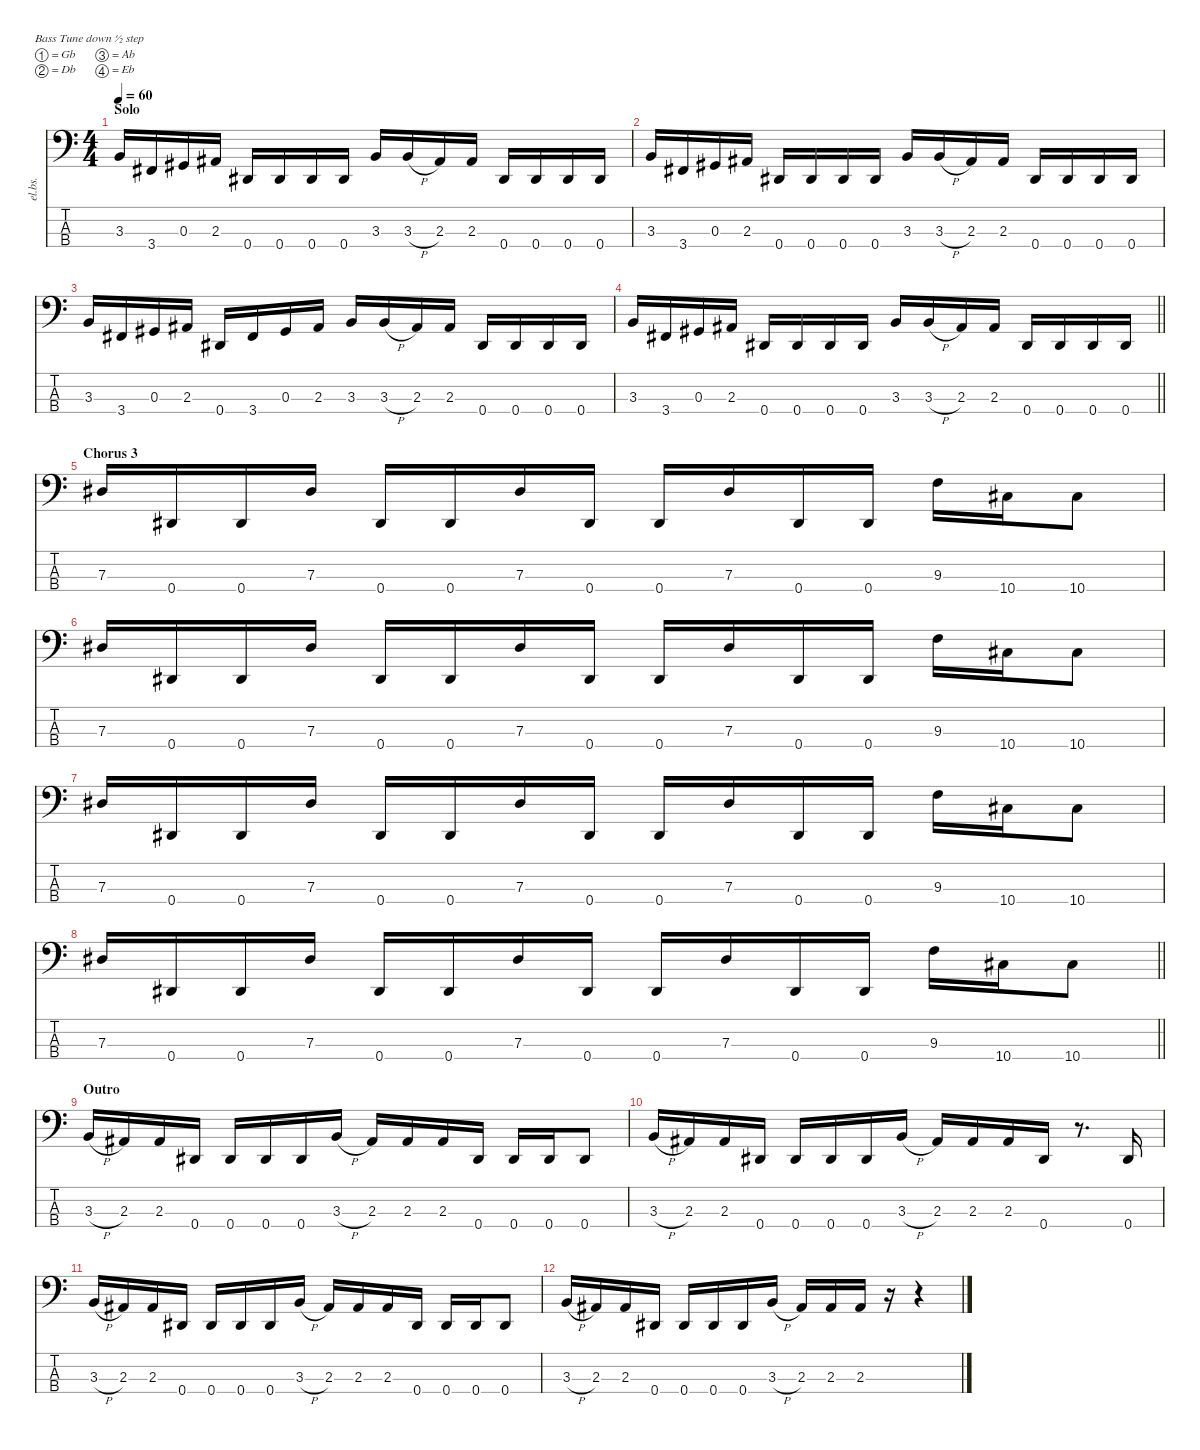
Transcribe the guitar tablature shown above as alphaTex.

\defaultSystemsLayout 4
\hideDynamics
\bracketExtendMode nobrackets
\otherSystemsTrackNameOrientation horizontal
\track ("Bass" "el.bs.") {defaultSystemsLayout 4 instrument electricbassfinger}
\staff {score tabs}
\tuning (Gb2 Db2 Ab1 Eb1)
\ts (4 4)
\section ("" "Solo")
\tempo 60
\clef f4
\ks c
3.3.16{dy f beam Up} 3.4{acc #}.16{beam Up} 0.3{acc #}.16{beam Up} 2.3{acc #}.16{beam Up} 0.4{acc #}.16{beam Up} 0.4{acc #}.16{beam Up} 0.4{acc #}.16{beam Up} 0.4{acc #}.16{beam Up} 3.3.16{beam Up} 3.3{h}.16{beam Up} 2.3{acc #}.16{beam Up} 2.3{acc #}.16{beam Up} 0.4{acc #}.16{beam Up} 0.4{acc #}.16{beam Up} 0.4{acc #}.16{beam Up} 0.4{acc #}.16{beam Up} |
3.3.16{beam Up} 3.4{acc #}.16{beam Up} 0.3{acc #}.16{beam Up} 2.3{acc #}.16{beam Up} 0.4{acc #}.16{beam Up} 0.4{acc #}.16{beam Up} 0.4{acc #}.16{beam Up} 0.4{acc #}.16{beam Up} 3.3.16{beam Up} 3.3{h}.16{beam Up} 2.3{acc #}.16{beam Up} 2.3{acc #}.16{beam Up} 0.4{acc #}.16{beam Up} 0.4{acc #}.16{beam Up} 0.4{acc #}.16{beam Up} 0.4{acc #}.16{beam Up} |
3.3.16{beam Up} 3.4{acc #}.16{beam Up} 0.3{acc #}.16{beam Up} 2.3{acc #}.16{beam Up} 0.4{acc #}.16{beam Up} 3.4{acc #}.16{beam Up} 0.3{acc #}.16{beam Up} 2.3{acc #}.16{beam Up} 3.3.16{beam Up} 3.3{h}.16{beam Up} 2.3{acc #}.16{beam Up} 2.3{acc #}.16{beam Up} 0.4{acc #}.16{beam Up} 0.4{acc #}.16{beam Up} 0.4{acc #}.16{beam Up} 0.4{acc #}.16{beam Up} |
\barLineRight lightlight
3.3.16{beam Up} 3.4{acc #}.16{beam Up} 0.3{acc #}.16{beam Up} 2.3{acc #}.16{beam Up} 0.4{acc #}.16{beam Up} 0.4{acc #}.16{beam Up} 0.4{acc #}.16{beam Up} 0.4{acc #}.16{beam Up} 3.3.16{beam Up} 3.3{h}.16{beam Up} 2.3{acc #}.16{beam Up} 2.3{acc #}.16{beam Up} 0.4{acc #}.16{beam Up} 0.4{acc #}.16{beam Up} 0.4{acc #}.16{beam Up} 0.4{acc #}.16{beam Up} |
\section ("" "Chorus 3")
7.3{acc #}.16{beam Up} 0.4{acc #}.16{beam Up} 0.4{acc #}.16{beam Up} 7.3{acc #}.16{beam Up} 0.4{acc #}.16{beam Up} 0.4{acc #}.16{beam Up} 7.3{acc #}.16{beam Up} 0.4{acc #}.16{beam Up} 0.4{acc #}.16{beam Up} 7.3{acc #}.16{beam Up} 0.4{acc #}.16{beam Up} 0.4{acc #}.16{beam Up} 9.3.16{beam Down} 10.4{acc #}.16{beam Down} 10.4{acc #}.8{beam Down} |
7.3{acc #}.16{beam Up} 0.4{acc #}.16{beam Up} 0.4{acc #}.16{beam Up} 7.3{acc #}.16{beam Up} 0.4{acc #}.16{beam Up} 0.4{acc #}.16{beam Up} 7.3{acc #}.16{beam Up} 0.4{acc #}.16{beam Up} 0.4{acc #}.16{beam Up} 7.3{acc #}.16{beam Up} 0.4{acc #}.16{beam Up} 0.4{acc #}.16{beam Up} 9.3.16{beam Down} 10.4{acc #}.16{beam Down} 10.4{acc #}.8{beam Down} |
7.3{acc #}.16{beam Up} 0.4{acc #}.16{beam Up} 0.4{acc #}.16{beam Up} 7.3{acc #}.16{beam Up} 0.4{acc #}.16{beam Up} 0.4{acc #}.16{beam Up} 7.3{acc #}.16{beam Up} 0.4{acc #}.16{beam Up} 0.4{acc #}.16{beam Up} 7.3{acc #}.16{beam Up} 0.4{acc #}.16{beam Up} 0.4{acc #}.16{beam Up} 9.3.16{beam Down} 10.4{acc #}.16{beam Down} 10.4{acc #}.8{beam Down} |
\barLineRight lightlight
7.3{acc #}.16{beam Up} 0.4{acc #}.16{beam Up} 0.4{acc #}.16{beam Up} 7.3{acc #}.16{beam Up} 0.4{acc #}.16{beam Up} 0.4{acc #}.16{beam Up} 7.3{acc #}.16{beam Up} 0.4{acc #}.16{beam Up} 0.4{acc #}.16{beam Up} 7.3{acc #}.16{beam Up} 0.4{acc #}.16{beam Up} 0.4{acc #}.16{beam Up} 9.3.16{beam Down} 10.4{acc #}.16{beam Down} 10.4{acc #}.8{beam Down} |
\section ("" "Outro")
3.3{h}.16{beam Up} 2.3{acc #}.16{beam Up} 2.3{acc #}.16{beam Up} 0.4{acc #}.16{beam Up} 0.4{acc #}.16{beam Up} 0.4{acc #}.16{beam Up} 0.4{acc #}.16{beam Up} 3.3{h}.16{beam Up} 2.3{acc #}.16{beam Up} 2.3{acc #}.16{beam Up} 2.3{acc #}.16{beam Up} 0.4{acc #}.16{beam Up} 0.4{acc #}.16{beam Up} 0.4{acc #}.16{beam Up} 0.4{acc #}.8{beam Up} |
3.3{h}.16{beam Up} 2.3{acc #}.16{beam Up} 2.3{acc #}.16{beam Up} 0.4{acc #}.16{beam Up} 0.4{acc #}.16{beam Up} 0.4{acc #}.16{beam Up} 0.4{acc #}.16{beam Up} 3.3{h}.16{beam Up} 2.3{acc #}.16{beam Up} 2.3{acc #}.16{beam Up} 2.3{acc #}.16{beam Up} 0.4{acc #}.16{beam Up} r.8{d beam Up} 0.4{acc #}.16{beam Up} |
3.3{h}.16{beam Up} 2.3{acc #}.16{beam Up} 2.3{acc #}.16{beam Up} 0.4{acc #}.16{beam Up} 0.4{acc #}.16{beam Up} 0.4{acc #}.16{beam Up} 0.4{acc #}.16{beam Up} 3.3{h}.16{beam Up} 2.3{acc #}.16{beam Up} 2.3{acc #}.16{beam Up} 2.3{acc #}.16{beam Up} 0.4{acc #}.16{beam Up} 0.4{acc #}.16{beam Up} 0.4{acc #}.16{beam Up} 0.4{acc #}.8{beam Up} |
3.3{h}.16{beam Up} 2.3{acc #}.16{beam Up} 2.3{acc #}.16{beam Up} 0.4{acc #}.16{beam Up} 0.4{acc #}.16{beam Up} 0.4{acc #}.16{beam Up} 0.4{acc #}.16{beam Up} 3.3{h}.16{beam Up} 2.3{acc #}.16{beam Up} 2.3{acc #}.16{beam Up} 2.3{acc #}.16{beam Up} r.16{beam Up} r.4{beam Up}
